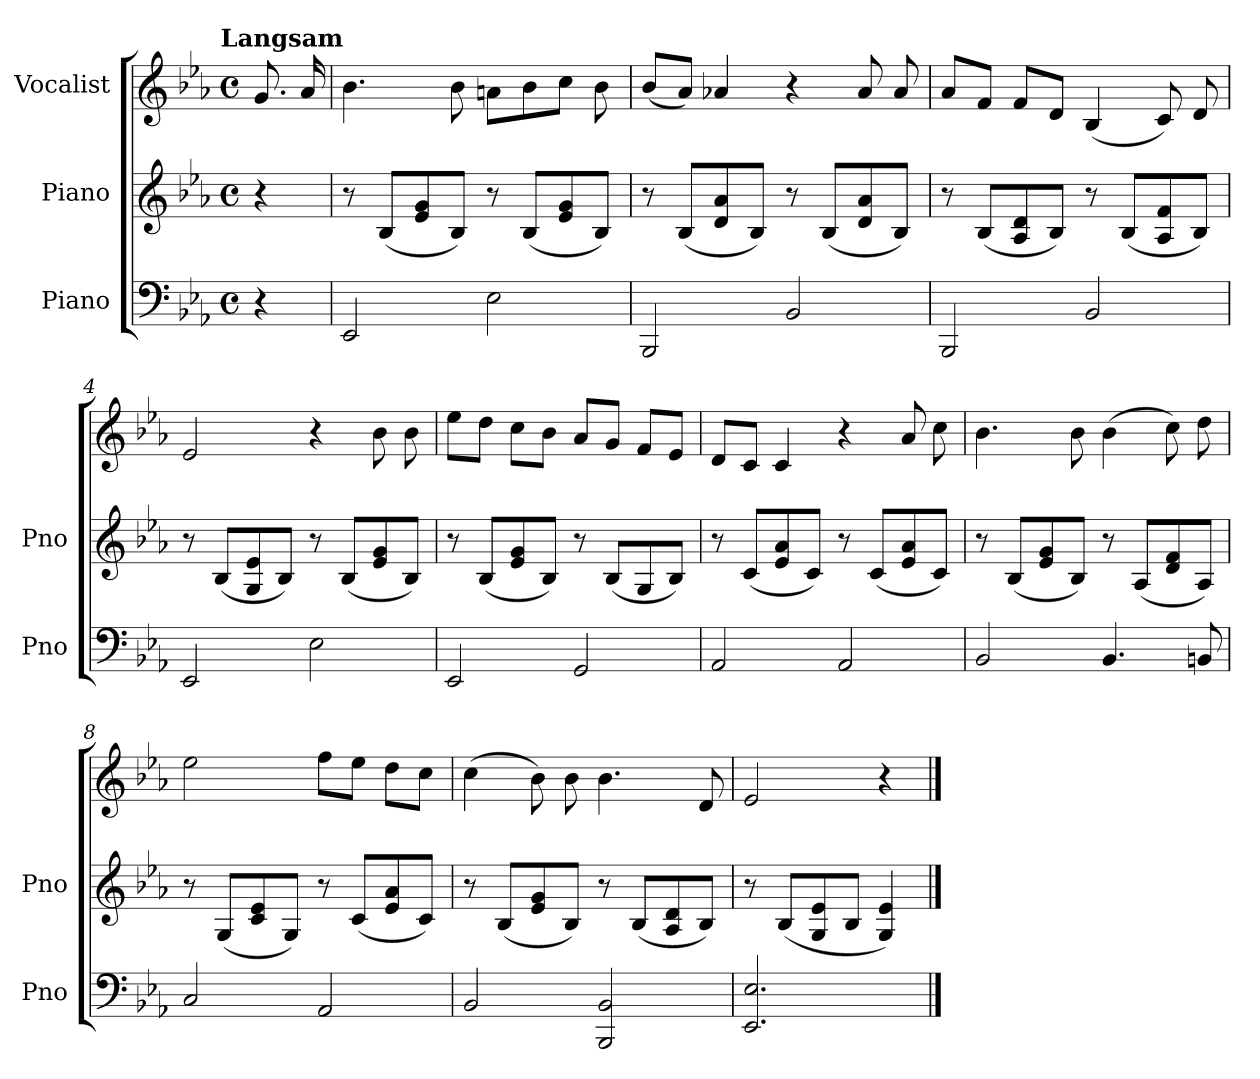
**kern	**kern	**kern
*part3	*part2	*part1
*staff3	*staff2	*staff1
*I"Piano	*I"Piano	*I"Vocalist
*I'Pno	*I'Pno	*
*clefF4	*clefG2	*clefG2
*k[b-e-a-]	*k[b-e-a-]	*k[b-e-a-]
*E-:	*E-:	*E-:
!!LO:TX:omd:t=Langsam
*M4/4	*M4/4	*M4/4
*met(c)	*met(c)	*met(c)
*MM54	*MM54	*MM54
=	=	=
4r	4r	8.g
.	.	16a-
=1	=1	=1
2EE-	8r	4.b-
.	(8B-L	.
.	8e- 8g	.
.	8B-J)	8b-
2E-	8r	8anL
.	(8B-L	8b-
.	8e- 8g	8ccJ
.	8B-J)	8b-
=2	=2	=2
2BBB-	8r	(8b-L
.	(8B-L	8a-J)
.	8d 8a-	4a-X
.	8B-J)	.
2BB-	8r	4r
.	(8B-L	.
.	8d 8a-	8a-
.	8B-J)	8a-
=3	=3	=3
2BBB-	8r	8a-L
.	(8B-L	8fJ
.	8A- 8d	8fL
.	8B-J)	8dJ
2BB-	8r	(4B-
.	(8B-L	.
.	8A- 8f	8c)
.	8B-J)	8d
=4	=4	=4
2EE-	8r	2e-
.	(8B-L	.
.	8G 8e-	.
.	8B-J)	.
2E-	8r	4r
.	(8B-L	.
.	8e- 8g	8b-
.	8B-J)	8b-
=5	=5	=5
2EE-	8r	8ee-L
.	(8B-L	8ddJ
.	8e- 8g	8ccL
.	8B-J)	8b-J
2GG	8r	8a-L
.	(8B-L	8gJ
.	8G	8fL
.	8B-J)	8e-J
=6	=6	=6
2AA-	8r	8dL
.	(8cL	8cJ
.	8e- 8a-	4c
.	8cJ)	.
2AA-	8r	4r
.	(8cL	.
.	8e- 8a-	8a-
.	8cJ)	8cc
=7	=7	=7
2BB-	8r	4.b-
.	(8B-L	.
.	8e- 8g	.
.	8B-J)	8b-
4.BB-	8r	(4b-
.	(8A-L	.
.	8d 8f	8cc)
8BBn	8A-J)	8dd
=8	=8	=8
2C	8r	2ee-
.	(8GL	.
.	8c 8e-	.
.	8GJ)	.
2AA-	8r	8ffL
.	(8cL	8ee-J
.	8e- 8a-	8ddL
.	8cJ)	8ccJ
=9	=9	=9
2BB-	8r	(4cc
.	(8B-L	.
.	8e- 8g	8b-)
.	8B-J)	8b-
2BBB- 2BB-	8r	4.b-
.	(8B-L	.
.	8A- 8d	.
.	8B-J)	8d
=10	=10	=10
2.EE- 2.E-	8r	2e-
.	(8B-L	.
.	8G 8e-	.
.	8B-J	.
.	4G 4e-)	4r
==	==	==
*-	*-	*-
